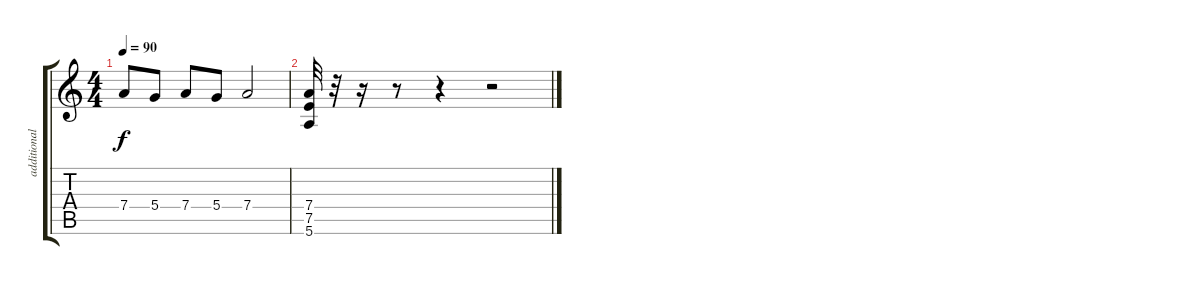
\track ("additional guitar" "additional") {instrument distortionguitar}
\staff {score tabs}
\tuning (E4 B3 G3 D3 A2 E2) {hide}
\ts (4 4)
\tempo 90
\clef g2
\ks c
7.4.8{dy f} 5.4.8 7.4.8 5.4.8 7.4.2 |
(7.4 7.5 5.6).32 r.32 r.16 r.8 r.4 r.2
